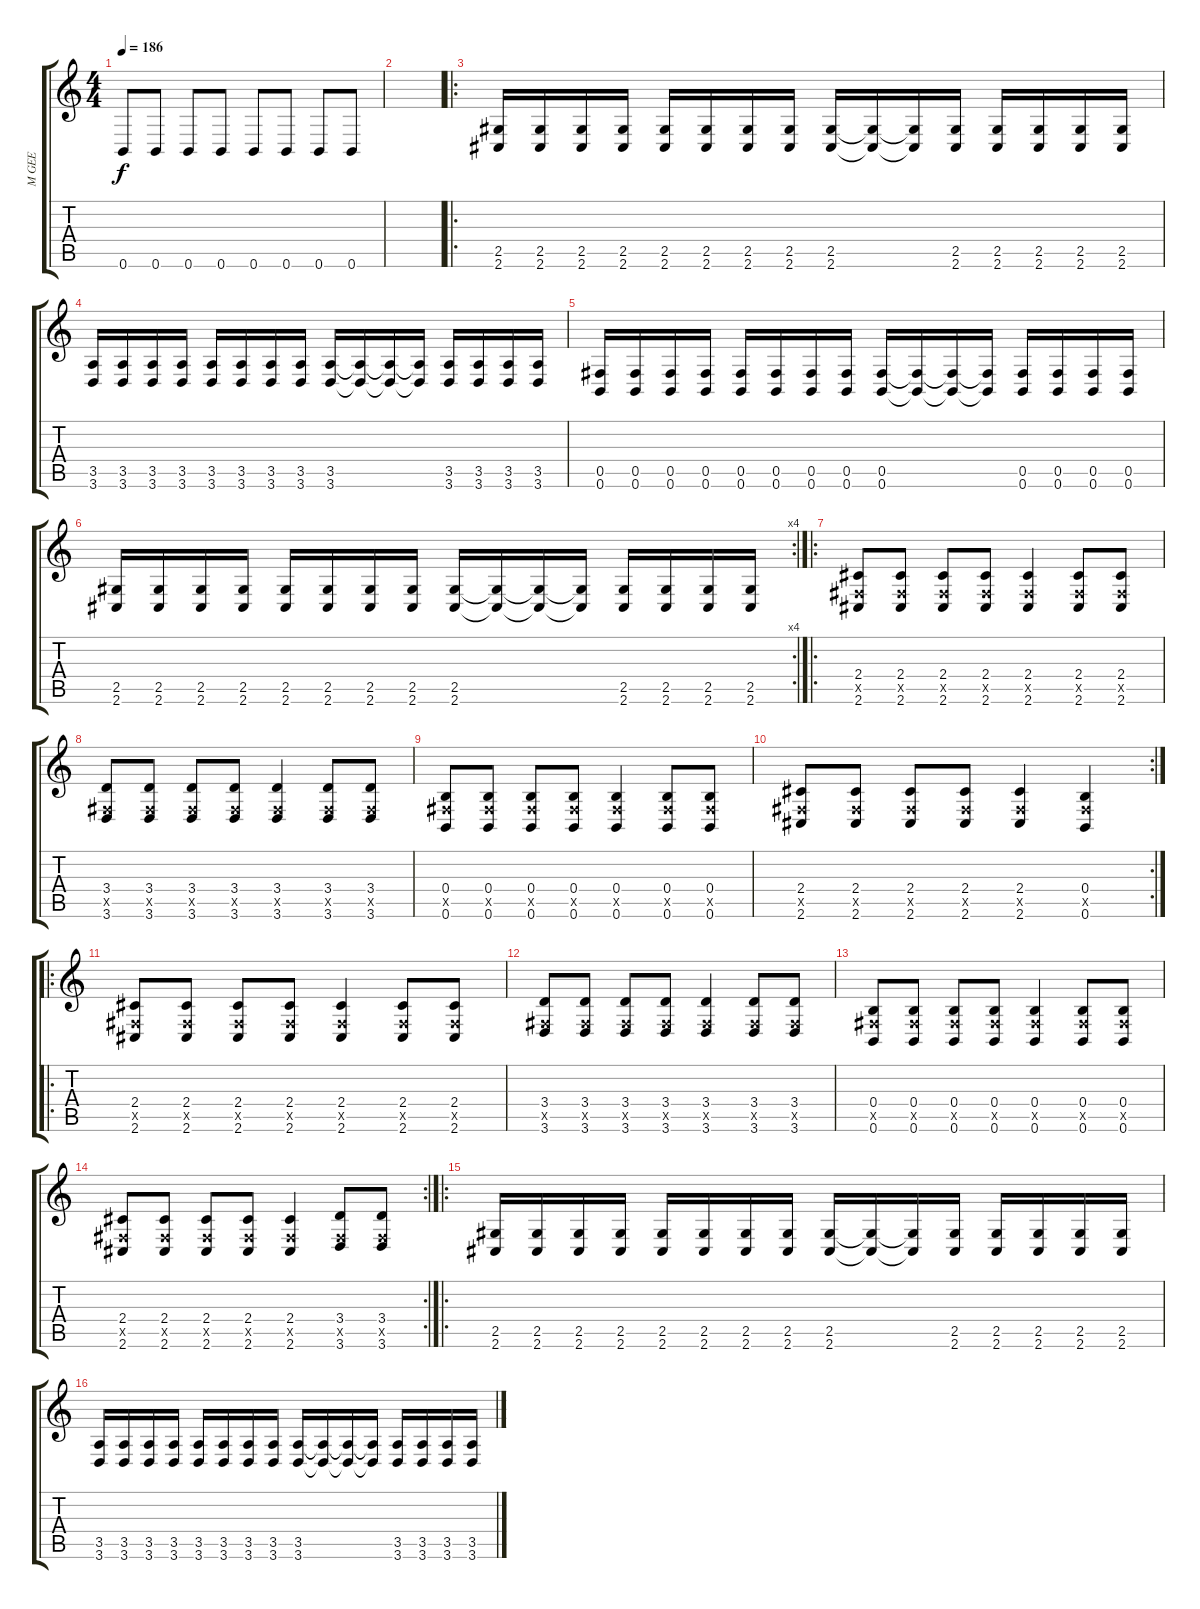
\track ("M GEE" "M GEE") {instrument distortionguitar}
\staff {score tabs}
\tuning (Db4 Ab3 E3 B2 Gb2 B1) {hide}
\ts (4 4)
\tempo 186
\clef g2
\ks c
0.6.8{dy f} 0.6.8 0.6.8 0.6.8 0.6.8 0.6.8 0.6.8 0.6.8 |
|
\ro
(2.5 2.6).16 (2.5 2.6).16 (2.5 2.6).16 (2.5 2.6).16 (2.5 2.6).16 (2.5 2.6).16 (2.5 2.6).16 (2.5 2.6).16 (2.5 2.6).16 (2.5{t} 2.6{t}).16 (2.5{t} 2.6{t}).16 (2.5 2.6).16 (2.5 2.6).16 (2.5 2.6).16 (2.5 2.6).16 (2.5 2.6).16 |
(3.5 3.6).16 (3.5 3.6).16 (3.5 3.6).16 (3.5 3.6).16 (3.5 3.6).16 (3.5 3.6).16 (3.5 3.6).16 (3.5 3.6).16 (3.5 3.6).16 (3.5{t} 3.6{t}).16 (3.5{t} 3.6{t}).16 (3.5{t} 3.6{t}).16 (3.5 3.6).16 (3.5 3.6).16 (3.5 3.6).16 (3.5 3.6).16 |
(0.5 0.6).16 (0.5 0.6).16 (0.5 0.6).16 (0.5 0.6).16 (0.5 0.6).16 (0.5 0.6).16 (0.5 0.6).16 (0.5 0.6).16 (0.5 0.6).16 (0.5{t} 0.6{t}).16 (0.5{t} 0.6{t}).16 (0.5{t} 0.6{t}).16 (0.5 0.6).16 (0.5 0.6).16 (0.5 0.6).16 (0.5 0.6).16 |
\rc 4
(2.5 2.6).16 (2.5 2.6).16 (2.5 2.6).16 (2.5 2.6).16 (2.5 2.6).16 (2.5 2.6).16 (2.5 2.6).16 (2.5 2.6).16 (2.5 2.6).16 (2.5{t} 2.6{t}).16 (2.5{t} 2.6{t}).16 (2.5{t} 2.6{t}).16 (2.5 2.6).16 (2.5 2.6).16 (2.5 2.6).16 (2.5 2.6).16 |
\ro
(2.4 0.5{x} 2.6).8 (2.4 0.5{x} 2.6).8 (2.4 0.5{x} 2.6).8 (2.4 0.5{x} 2.6).8 (2.4 0.5{x} 2.6).4 (2.4 0.5{x} 2.6).8 (2.4 0.5{x} 2.6).8 |
(3.4 0.5{x} 3.6).8 (3.4 0.5{x} 3.6).8 (3.4 0.5{x} 3.6).8 (3.4 0.5{x} 3.6).8 (3.4 0.5{x} 3.6).4 (3.4 0.5{x} 3.6).8 (3.4 0.5{x} 3.6).8 |
(0.4 0.5{x} 0.6).8 (0.4 0.5{x} 0.6).8 (0.4 0.5{x} 0.6).8 (0.4 0.5{x} 0.6).8 (0.4 0.5{x} 0.6).4 (0.4 0.5{x} 0.6).8 (0.4 0.5{x} 0.6).8 |
\rc 2
(2.4 0.5{x} 2.6).8 (2.4 0.5{x} 2.6).8 (2.4 0.5{x} 2.6).8 (2.4 0.5{x} 2.6).8 (2.4 0.5{x} 2.6).4 (0.4 0.5{x} 0.6).4 |
\ro
(2.4 0.5{x} 2.6).8 (2.4 0.5{x} 2.6).8 (2.4 0.5{x} 2.6).8 (2.4 0.5{x} 2.6).8 (2.4 0.5{x} 2.6).4 (2.4 0.5{x} 2.6).8 (2.4 0.5{x} 2.6).8 |
(3.4 0.5{x} 3.6).8 (3.4 0.5{x} 3.6).8 (3.4 0.5{x} 3.6).8 (3.4 0.5{x} 3.6).8 (3.4 0.5{x} 3.6).4 (3.4 0.5{x} 3.6).8 (3.4 0.5{x} 3.6).8 |
(0.4 0.5{x} 0.6).8 (0.4 0.5{x} 0.6).8 (0.4 0.5{x} 0.6).8 (0.4 0.5{x} 0.6).8 (0.4 0.5{x} 0.6).4 (0.4 0.5{x} 0.6).8 (0.4 0.5{x} 0.6).8 |
\rc 2
(2.4 0.5{x} 2.6).8 (2.4 0.5{x} 2.6).8 (2.4 0.5{x} 2.6).8 (2.4 0.5{x} 2.6).8 (2.4 0.5{x} 2.6).4 (3.4 0.5{x} 3.6).8 (3.4 0.5{x} 3.6).8 |
\ro
(2.5 2.6).16 (2.5 2.6).16 (2.5 2.6).16 (2.5 2.6).16 (2.5 2.6).16 (2.5 2.6).16 (2.5 2.6).16 (2.5 2.6).16 (2.5 2.6).16 (2.5{t} 2.6{t}).16 (2.5{t} 2.6{t}).16 (2.5 2.6).16 (2.5 2.6).16 (2.5 2.6).16 (2.5 2.6).16 (2.5 2.6).16 |
(3.5 3.6).16 (3.5 3.6).16 (3.5 3.6).16 (3.5 3.6).16 (3.5 3.6).16 (3.5 3.6).16 (3.5 3.6).16 (3.5 3.6).16 (3.5 3.6).16 (3.5{t} 3.6{t}).16 (3.5{t} 3.6{t}).16 (3.5{t} 3.6{t}).16 (3.5 3.6).16 (3.5 3.6).16 (3.5 3.6).16 (3.5 3.6).16
